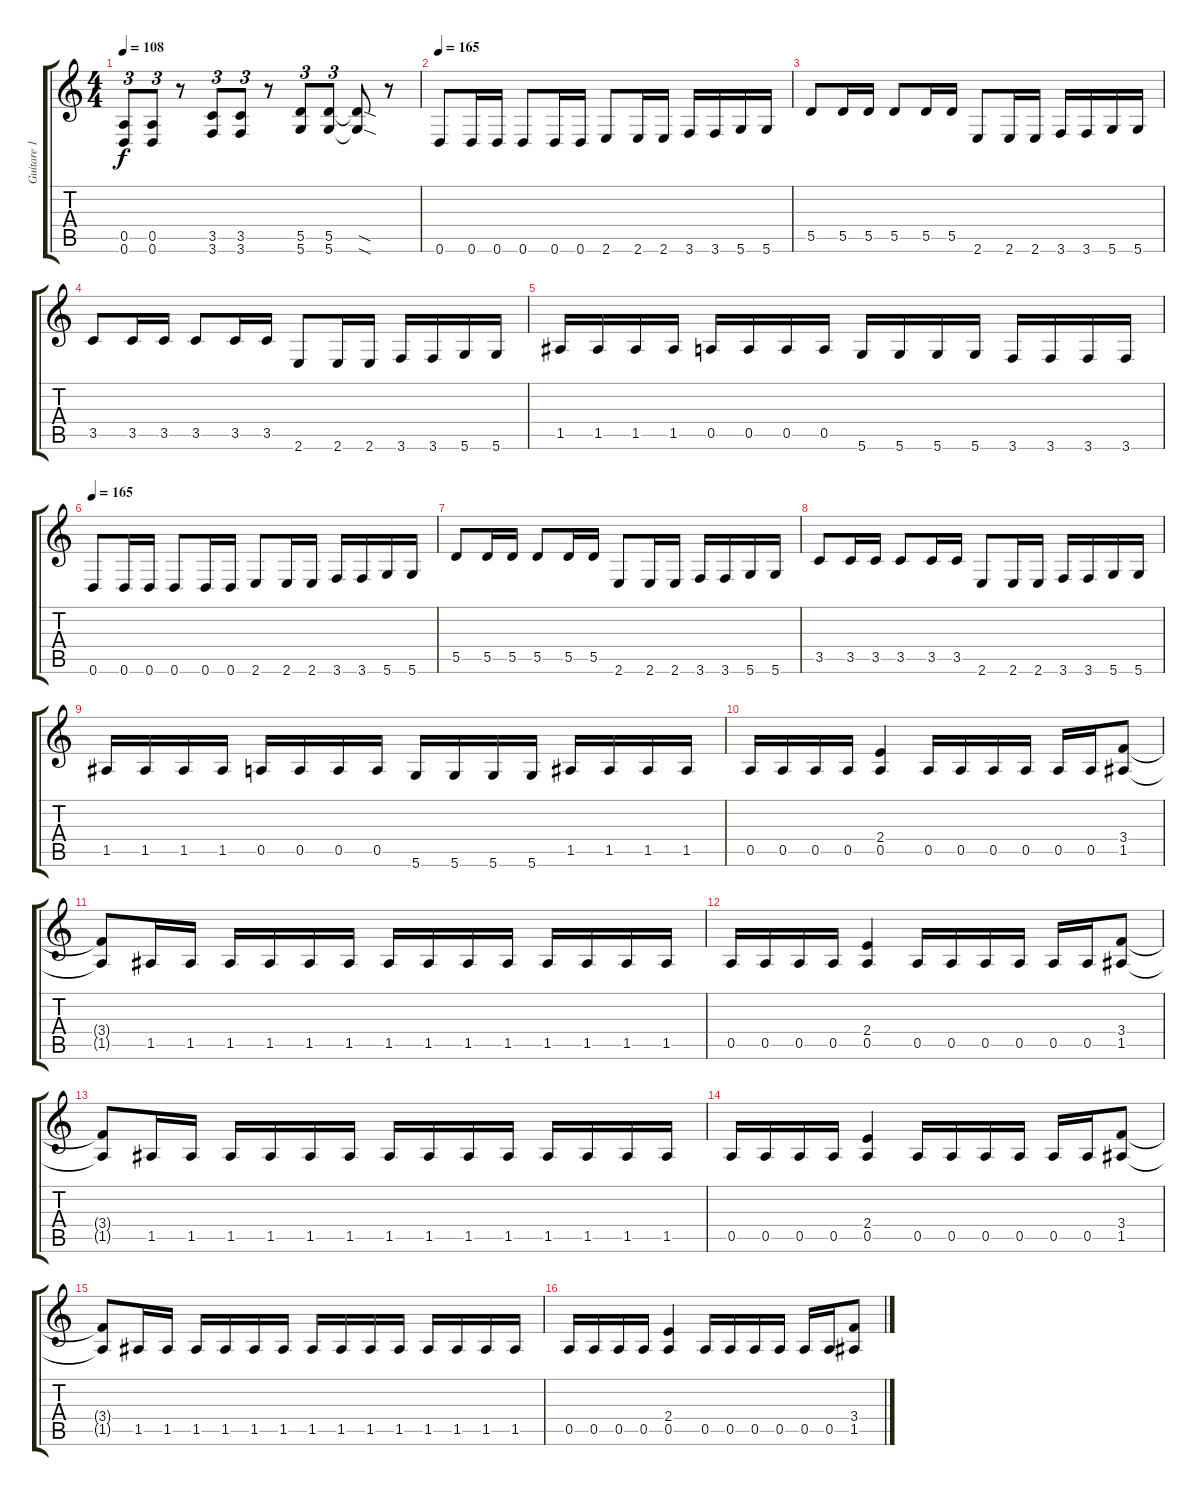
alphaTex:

\track ("Guitare 1" "Guitare 1") {instrument distortionguitar}
\staff {score tabs}
\tuning (E4 B3 G3 D3 A2 D2) {hide}
\ts (4 4)
\tempo 108
\clef g2
\ks c
(0.5 0.6).8{tu (3 2) dy f} (0.5 0.6).8{tu (3 2)} r.8 (3.5 3.6).8{tu (3 2)} (3.5 3.6).8{tu (3 2)} r.8 (5.5 5.6).8{tu (3 2)} (5.5 5.6).8{tu (3 2)} (5.5{sod t} 5.6{sod t}).8 r.8 |
\tempo 165
0.6.8 0.6.16 0.6.16 0.6.8 0.6.16 0.6.16 2.6.8 2.6.16 2.6.16 3.6.16 3.6.16 5.6.16 5.6.16 |
5.5.8 5.5.16 5.5.16 5.5.8 5.5.16 5.5.16 2.6.8 2.6.16 2.6.16 3.6.16 3.6.16 5.6.16 5.6.16 |
3.5.8 3.5.16 3.5.16 3.5.8 3.5.16 3.5.16 2.6.8 2.6.16 2.6.16 3.6.16 3.6.16 5.6.16 5.6.16 |
1.5.16 1.5.16 1.5.16 1.5.16 0.5.16 0.5.16 0.5.16 0.5.16 5.6.16 5.6.16 5.6.16 5.6.16 3.6.16 3.6.16 3.6.16 3.6.16 |
\tempo 165
0.6.8 0.6.16 0.6.16 0.6.8 0.6.16 0.6.16 2.6.8 2.6.16 2.6.16 3.6.16 3.6.16 5.6.16 5.6.16 |
5.5.8 5.5.16 5.5.16 5.5.8 5.5.16 5.5.16 2.6.8 2.6.16 2.6.16 3.6.16 3.6.16 5.6.16 5.6.16 |
3.5.8 3.5.16 3.5.16 3.5.8 3.5.16 3.5.16 2.6.8 2.6.16 2.6.16 3.6.16 3.6.16 5.6.16 5.6.16 |
1.5.16 1.5.16 1.5.16 1.5.16 0.5.16 0.5.16 0.5.16 0.5.16 5.6.16 5.6.16 5.6.16 5.6.16 1.5.16 1.5.16 1.5.16 1.5.16 |
0.5.16 0.5.16 0.5.16 0.5.16 (2.4 0.5).4 0.5.16 0.5.16 0.5.16 0.5.16 0.5.16 0.5.16 (3.4 1.5).8 |
(3.4{t} 1.5{t}).8 1.5.16 1.5.16 1.5.16 1.5.16 1.5.16 1.5.16 1.5.16 1.5.16 1.5.16 1.5.16 1.5.16 1.5.16 1.5.16 1.5.16 |
0.5.16 0.5.16 0.5.16 0.5.16 (2.4 0.5).4 0.5.16 0.5.16 0.5.16 0.5.16 0.5.16 0.5.16 (3.4 1.5).8 |
(3.4{t} 1.5{t}).8 1.5.16 1.5.16 1.5.16 1.5.16 1.5.16 1.5.16 1.5.16 1.5.16 1.5.16 1.5.16 1.5.16 1.5.16 1.5.16 1.5.16 |
0.5.16 0.5.16 0.5.16 0.5.16 (2.4 0.5).4 0.5.16 0.5.16 0.5.16 0.5.16 0.5.16 0.5.16 (3.4 1.5).8 |
(3.4{t} 1.5{t}).8 1.5.16 1.5.16 1.5.16 1.5.16 1.5.16 1.5.16 1.5.16 1.5.16 1.5.16 1.5.16 1.5.16 1.5.16 1.5.16 1.5.16 |
0.5.16 0.5.16 0.5.16 0.5.16 (2.4 0.5).4 0.5.16 0.5.16 0.5.16 0.5.16 0.5.16 0.5.16 (3.4 1.5).8
